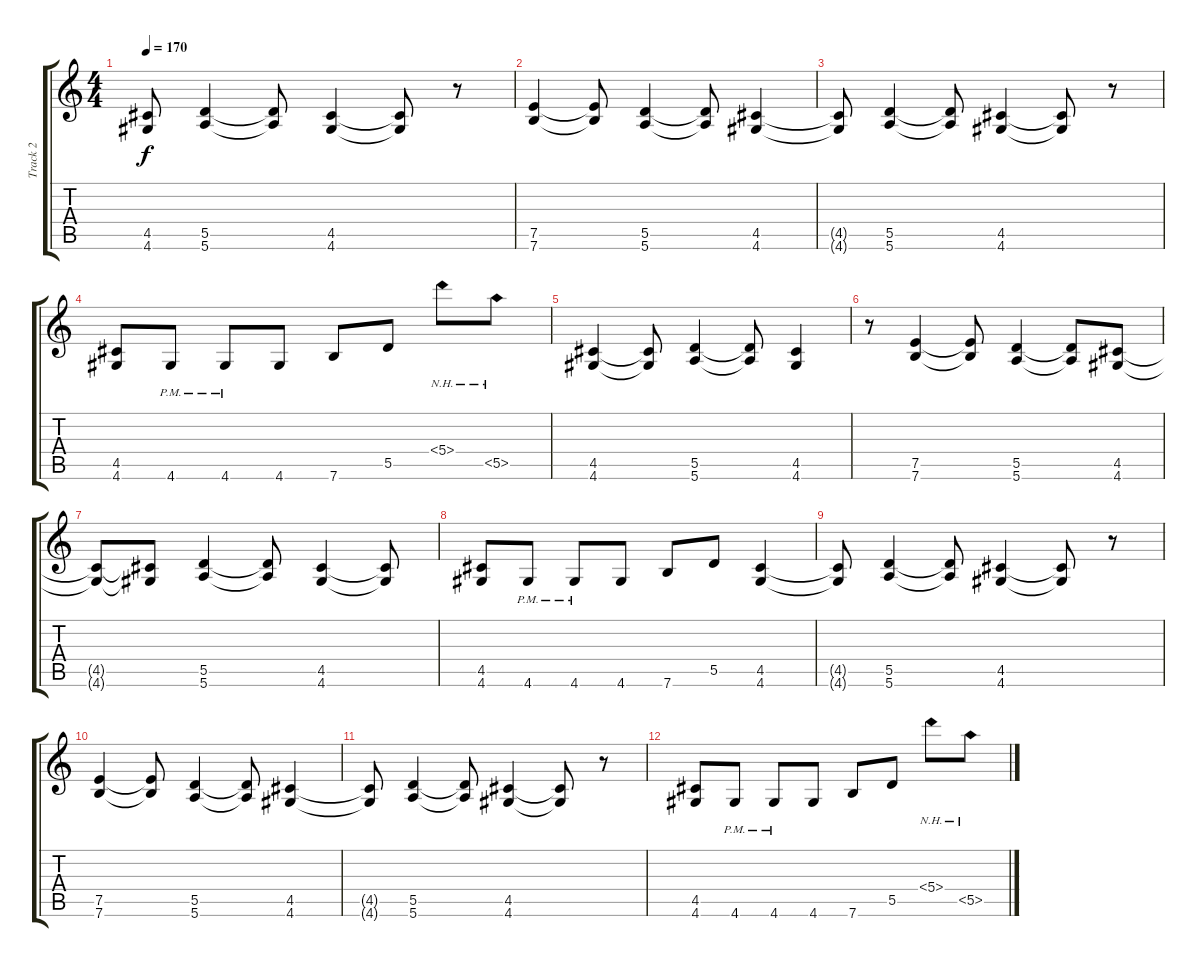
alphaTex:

\track ("Track 2" "Track 2") {instrument distortionguitar}
\staff {score tabs}
\tuning (E4 B3 G3 D3 A2 E2) {hide}
\ts (4 4)
\tempo 170
\clef g2
\ks c
(4.5{t} 4.6{t}).8{dy f} (5.5 5.6).4 (5.5{t} 5.6{t}).8 (4.5 4.6).4 (4.5{t} 4.6{t}).8 r.8 |
(7.5 7.6).4 (7.5{t} 7.6{t}).8 (5.5 5.6).4 (5.5{t} 5.6{t}).8 (4.5 4.6).4 |
(4.5{t} 4.6{t}).8 (5.5 5.6).4 (5.5{t} 5.6{t}).8 (4.5 4.6).4 (4.5{t} 4.6{t}).8 r.8 |
(4.5 4.6).8 4.6{pm}.8 4.6{pm}.8 4.6.8 7.6.8 5.5.8 5.4{nh}.8 5.5{nh}.8 |
(4.5 4.6).4 (4.5{t} 4.6{t}).8 (5.5 5.6).4 (5.5{t} 5.6{t}).8 (4.5 4.6).4 |
r.8 (7.5 7.6).4 (7.5{t} 7.6{t}).8 (5.5 5.6).4 (5.5{t} 5.6{t}).8 (4.5 4.6).8 |
(4.5{t} 4.6{t}).8 (4.5{t} 4.6{t}).8 (5.5 5.6).4 (5.5{t} 5.6{t}).8 (4.5 4.6).4 (4.5{t} 4.6{t}).8 |
(4.5 4.6).8 4.6{pm}.8 4.6{pm}.8 4.6.8 7.6.8 5.5.8 (4.5 4.6).4 |
(4.5{t} 4.6{t}).8 (5.5 5.6).4 (5.5{t} 5.6{t}).8 (4.5 4.6).4 (4.5{t} 4.6{t}).8 r.8 |
(7.5 7.6).4 (7.5{t} 7.6{t}).8 (5.5 5.6).4 (5.5{t} 5.6{t}).8 (4.5 4.6).4 |
(4.5{t} 4.6{t}).8 (5.5 5.6).4 (5.5{t} 5.6{t}).8 (4.5 4.6).4 (4.5{t} 4.6{t}).8 r.8 |
(4.5 4.6).8 4.6{pm}.8 4.6{pm}.8 4.6.8 7.6.8 5.5.8 5.4{nh}.8 5.5{nh}.8
